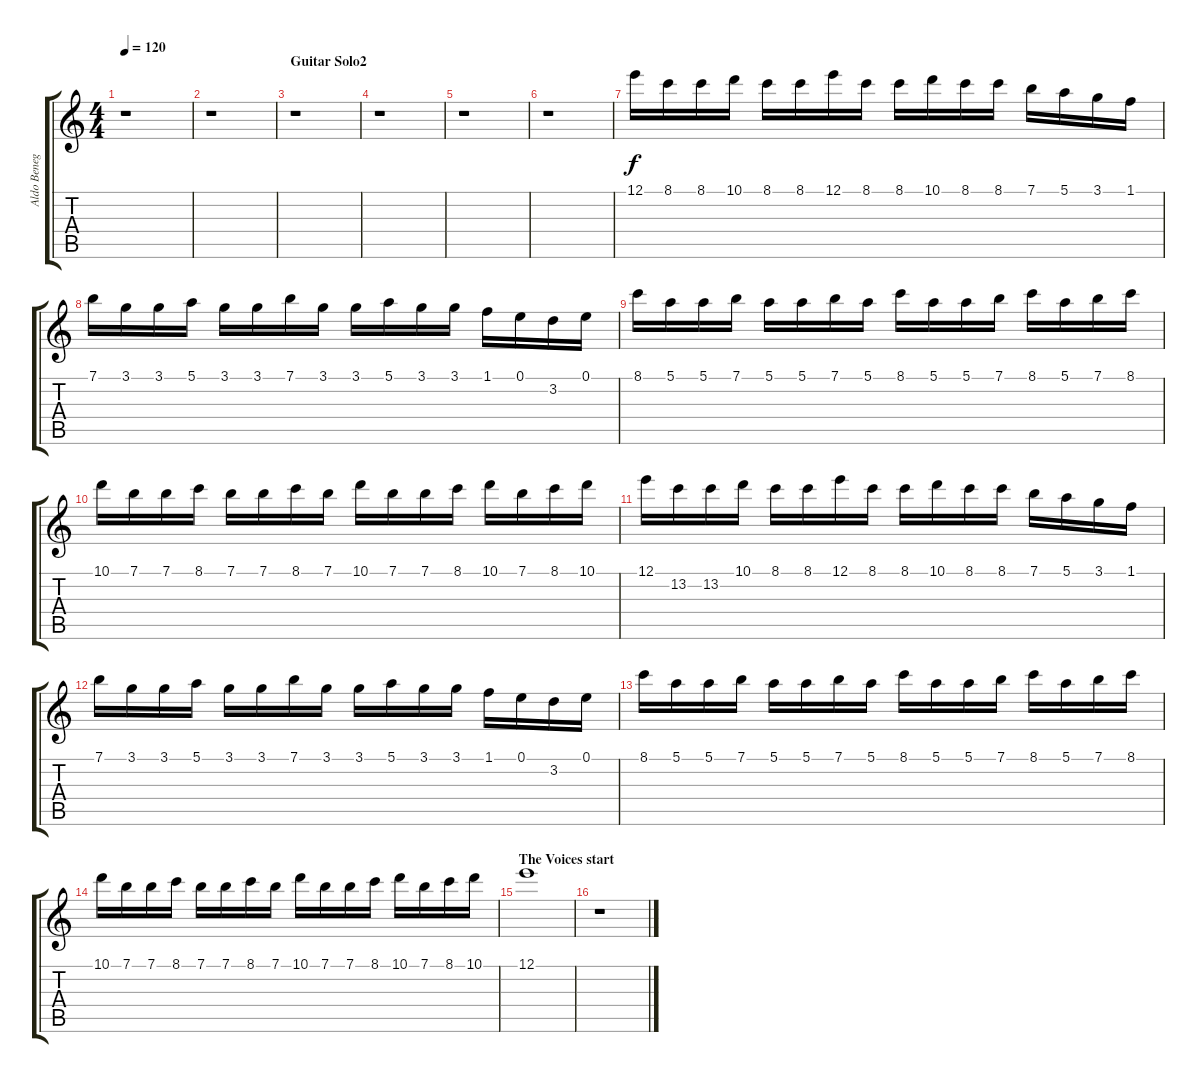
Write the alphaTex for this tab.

\track ("Aldo Benegas" "Aldo Beneg") {instrument distortionguitar}
\staff {score tabs}
\tuning (E4 B3 G3 D3 A2 E2) {hide}
\ts (4 4)
\tempo 120
\clef g2
\ks c
r.1{dy f} |
r.1 |
\section ("" "Guitar Solo2")
r.1 |
r.1 |
r.1 |
r.1 |
12.1.16 8.1.16 8.1.16 10.1.16 8.1.16 8.1.16 12.1.16 8.1.16 8.1.16 10.1.16 8.1.16 8.1.16 7.1.16 5.1.16 3.1.16 1.1.16 |
7.1.16 3.1.16 3.1.16 5.1.16 3.1.16 3.1.16 7.1.16 3.1.16 3.1.16 5.1.16 3.1.16 3.1.16 1.1.16 0.1.16 3.2.16 0.1.16 |
8.1.16 5.1.16 5.1.16 7.1.16 5.1.16 5.1.16 7.1.16 5.1.16 8.1.16 5.1.16 5.1.16 7.1.16 8.1.16 5.1.16 7.1.16 8.1.16 |
10.1.16 7.1.16 7.1.16 8.1.16 7.1.16 7.1.16 8.1.16 7.1.16 10.1.16 7.1.16 7.1.16 8.1.16 10.1.16 7.1.16 8.1.16 10.1.16 |
12.1.16 13.2.16 13.2.16 10.1.16 8.1.16 8.1.16 12.1.16 8.1.16 8.1.16 10.1.16 8.1.16 8.1.16 7.1.16 5.1.16 3.1.16 1.1.16 |
7.1.16 3.1.16 3.1.16 5.1.16 3.1.16 3.1.16 7.1.16 3.1.16 3.1.16 5.1.16 3.1.16 3.1.16 1.1.16 0.1.16 3.2.16 0.1.16 |
8.1.16 5.1.16 5.1.16 7.1.16 5.1.16 5.1.16 7.1.16 5.1.16 8.1.16 5.1.16 5.1.16 7.1.16 8.1.16 5.1.16 7.1.16 8.1.16 |
10.1.16 7.1.16 7.1.16 8.1.16 7.1.16 7.1.16 8.1.16 7.1.16 10.1.16 7.1.16 7.1.16 8.1.16 10.1.16 7.1.16 8.1.16 10.1.16 |
\section ("" "The Voices start")
12.1.1 |
r.1
